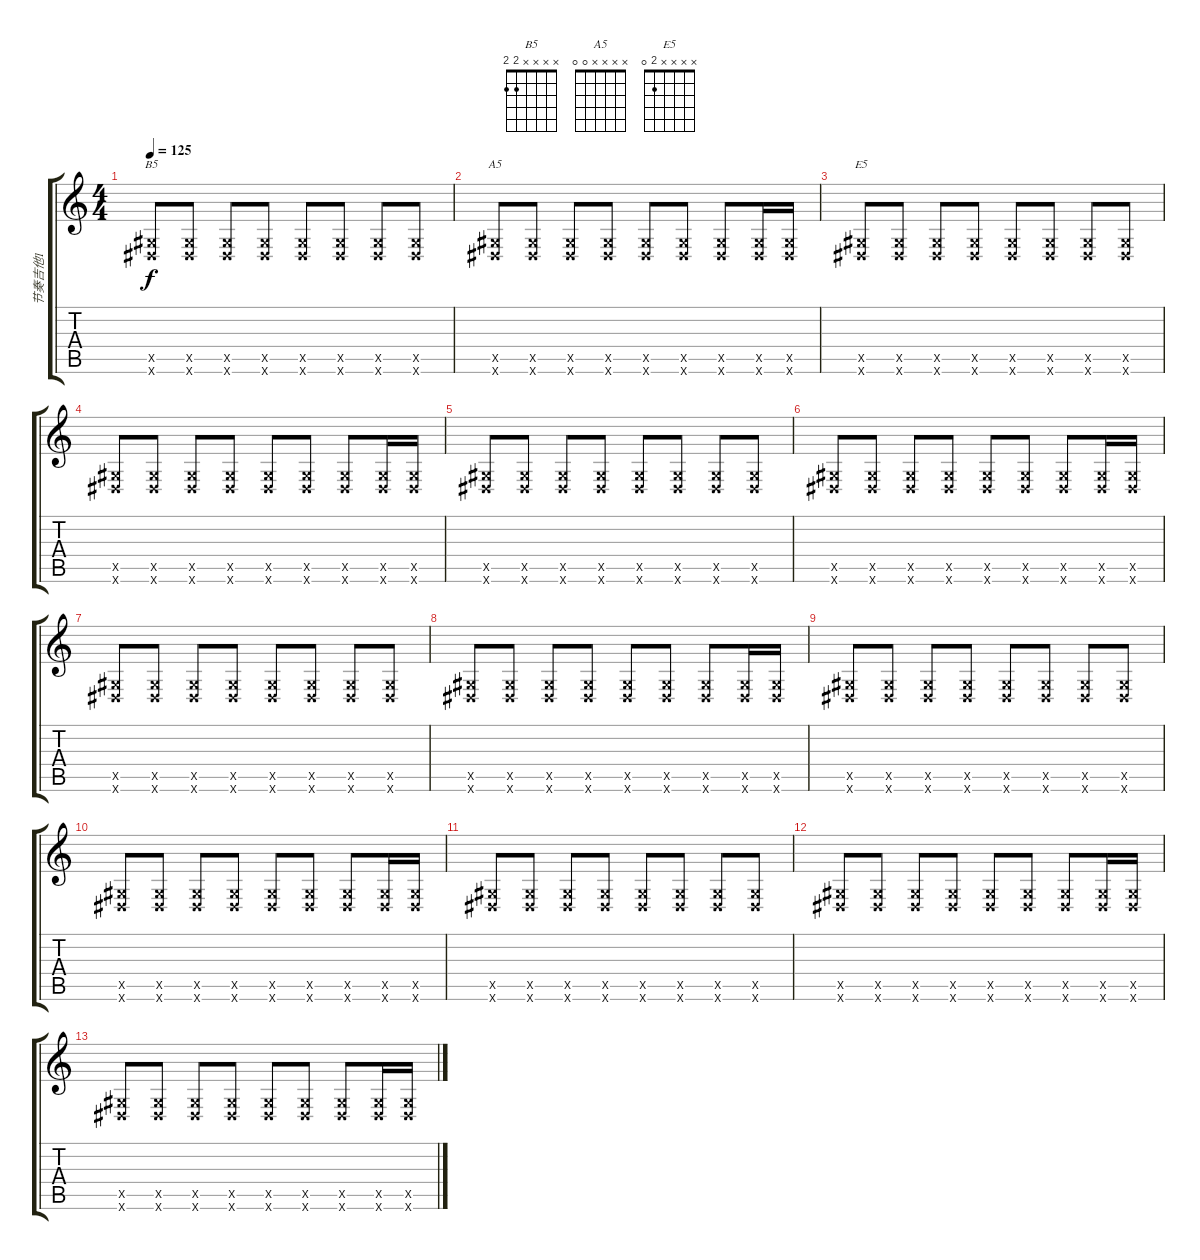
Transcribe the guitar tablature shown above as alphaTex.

\track ("节奏吉他1" "节奏吉他1") {instrument distortionguitar}
\staff {score tabs}
\tuning (E4 B3 G3 D3 A2 E2) {hide}
\chord ("B5" x x x x 2 2)
\chord ("A5" x x x x 0 0)
\chord ("E5" x x x x 2 0)
\ts (4 4)
\tempo 125
\clef g2
\ks c
(-1.5{x} -1.6{x}).8{ch "B5" dy f} (-1.5{x} -1.6{x}).8 (-1.5{x} -1.6{x}).8 (-1.5{x} -1.6{x}).8 (-1.5{x} -1.6{x}).8 (-1.5{x} -1.6{x}).8 (-1.5{x} -1.6{x}).8 (-1.5{x} -1.6{x}).8 |
(-1.5{x} -1.6{x}).8{ch "A5"} (-1.5{x} -1.6{x}).8 (-1.5{x} -1.6{x}).8 (-1.5{x} -1.6{x}).8 (-1.5{x} -1.6{x}).8 (-1.5{x} -1.6{x}).8 (-1.5{x} -1.6{x}).8 (-1.5{x} -1.6{x}).16 (-1.5{x} -1.6{x}).16 |
(-1.5{x} -1.6{x}).8{ch "E5"} (-1.5{x} -1.6{x}).8 (-1.5{x} -1.6{x}).8 (-1.5{x} -1.6{x}).8 (-1.5{x} -1.6{x}).8 (-1.5{x} -1.6{x}).8 (-1.5{x} -1.6{x}).8 (-1.5{x} -1.6{x}).8 |
(-1.5{x} -1.6{x}).8 (-1.5{x} -1.6{x}).8 (-1.5{x} -1.6{x}).8 (-1.5{x} -1.6{x}).8 (-1.5{x} -1.6{x}).8 (-1.5{x} -1.6{x}).8 (-1.5{x} -1.6{x}).8 (-1.5{x} -1.6{x}).16 (-1.5{x} -1.6{x}).16 |
(-1.5{x} -1.6{x}).8 (-1.5{x} -1.6{x}).8 (-1.5{x} -1.6{x}).8 (-1.5{x} -1.6{x}).8 (-1.5{x} -1.6{x}).8 (-1.5{x} -1.6{x}).8 (-1.5{x} -1.6{x}).8 (-1.5{x} -1.6{x}).8 |
(-1.5{x} -1.6{x}).8 (-1.5{x} -1.6{x}).8 (-1.5{x} -1.6{x}).8 (-1.5{x} -1.6{x}).8 (-1.5{x} -1.6{x}).8 (-1.5{x} -1.6{x}).8 (-1.5{x} -1.6{x}).8 (-1.5{x} -1.6{x}).16 (-1.5{x} -1.6{x}).16 |
(-1.5{x} -1.6{x}).8 (-1.5{x} -1.6{x}).8 (-1.5{x} -1.6{x}).8 (-1.5{x} -1.6{x}).8 (-1.5{x} -1.6{x}).8 (-1.5{x} -1.6{x}).8 (-1.5{x} -1.6{x}).8 (-1.5{x} -1.6{x}).8 |
(-1.5{x} -1.6{x}).8 (-1.5{x} -1.6{x}).8 (-1.5{x} -1.6{x}).8 (-1.5{x} -1.6{x}).8 (-1.5{x} -1.6{x}).8 (-1.5{x} -1.6{x}).8 (-1.5{x} -1.6{x}).8 (-1.5{x} -1.6{x}).16 (-1.5{x} -1.6{x}).16 |
(-1.5{x} -1.6{x}).8 (-1.5{x} -1.6{x}).8 (-1.5{x} -1.6{x}).8 (-1.5{x} -1.6{x}).8 (-1.5{x} -1.6{x}).8 (-1.5{x} -1.6{x}).8 (-1.5{x} -1.6{x}).8 (-1.5{x} -1.6{x}).8 |
(-1.5{x} -1.6{x}).8 (-1.5{x} -1.6{x}).8 (-1.5{x} -1.6{x}).8 (-1.5{x} -1.6{x}).8 (-1.5{x} -1.6{x}).8 (-1.5{x} -1.6{x}).8 (-1.5{x} -1.6{x}).8 (-1.5{x} -1.6{x}).16 (-1.5{x} -1.6{x}).16 |
(-1.5{x} -1.6{x}).8 (-1.5{x} -1.6{x}).8 (-1.5{x} -1.6{x}).8 (-1.5{x} -1.6{x}).8 (-1.5{x} -1.6{x}).8 (-1.5{x} -1.6{x}).8 (-1.5{x} -1.6{x}).8 (-1.5{x} -1.6{x}).8 |
(-1.5{x} -1.6{x}).8 (-1.5{x} -1.6{x}).8 (-1.5{x} -1.6{x}).8 (-1.5{x} -1.6{x}).8 (-1.5{x} -1.6{x}).8 (-1.5{x} -1.6{x}).8 (-1.5{x} -1.6{x}).8 (-1.5{x} -1.6{x}).16 (-1.5{x} -1.6{x}).16 |
(-1.5{x} -1.6{x}).8 (-1.5{x} -1.6{x}).8 (-1.5{x} -1.6{x}).8 (-1.5{x} -1.6{x}).8 (-1.5{x} -1.6{x}).8 (-1.5{x} -1.6{x}).8 (-1.5{x} -1.6{x}).8 (-1.5{x} -1.6{x}).16 (-1.5{x} -1.6{x}).16
